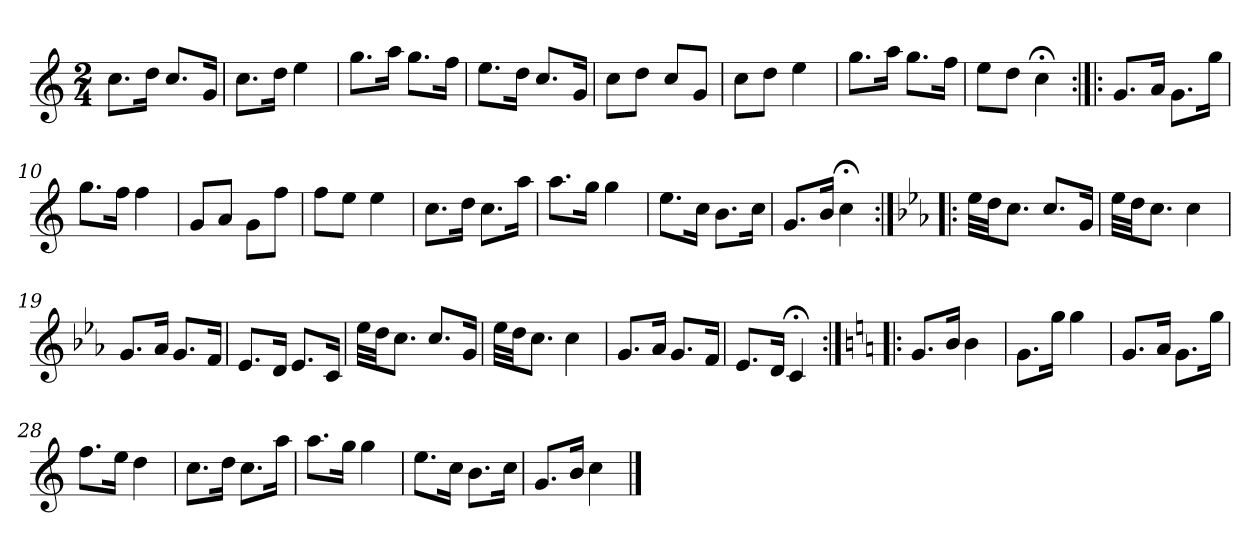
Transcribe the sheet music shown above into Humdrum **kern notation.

**kern
*part1
*staff1
*clefG2
*k[]
*C:
*M2/4
*MM120
=1
8.cc\L
16dd\Jk
8.cc/L
16g/Jk
=2
8.cc\L
16dd\Jk
4ee
=3
8.gg\L
16aa\Jk
8.gg\L
16ff\Jk
=4
8.ee\L
16dd\Jk
8.cc/L
16g/Jk
=5
8cc\L
8dd\J
8cc/L
8g/J
=6
8cc\L
8dd\J
4ee
=7
8.gg\L
16aa\Jk
8.gg\L
16ff\Jk
=8
8ee\L
8dd\J
4cc;<
=9:|!|:
8.g/L
16a/Jk
8.g\L
16gg\Jk
=10
8.gg\L
16ff\Jk
4ff
=11
8g/L
8a/J
8g\L
8ff\J
=12
8ff\L
8ee\J
4ee
=13
8.cc\L
16dd\Jk
8.cc\L
16aa\Jk
=14
8.aa\L
16gg\Jk
4gg
=15
8.ee\L
16cc\Jk
8.b\L
16cc\Jk
=16
8.g/L
16b/Jk
4cc;<
=17:|!|:
*k[b-e-a-]
*c:
32ee-\LLL
32dd\JJ
8.cc\J
8.cc/L
16g/Jk
=18
32ee-\LLL
32dd\JJ
8.cc\J
4cc
=19
8.g/L
16a-/Jk
8.g/L
16f/Jk
=20
8.e-/L
16d/Jk
8.e-/L
16c/Jk
=21
32ee-\LLL
32dd\JJ
8.cc\J
8.cc/L
16g/Jk
=22
32ee-\LLL
32dd\JJ
8.cc\J
4cc
=23
8.g/L
16a-/Jk
8.g/L
16f/Jk
=24
8.e-/L
16d/Jk
4c;<
=25:|!|:
*k[]
*C:
8.g/L
16b/Jk
4b
=26
8.g\L
16gg\Jk
4gg
=27
8.g/L
16a/Jk
8.g\L
16gg\Jk
=28
8.ff\L
16ee\Jk
4dd
=29
8.cc\L
16dd\Jk
8.cc\L
16aa\Jk
=30
8.aa\L
16gg\Jk
4gg
=31
8.ee\L
16cc\Jk
8.b\L
16cc\Jk
=32
8.g/L
16b/Jk
4cc
==
*-
